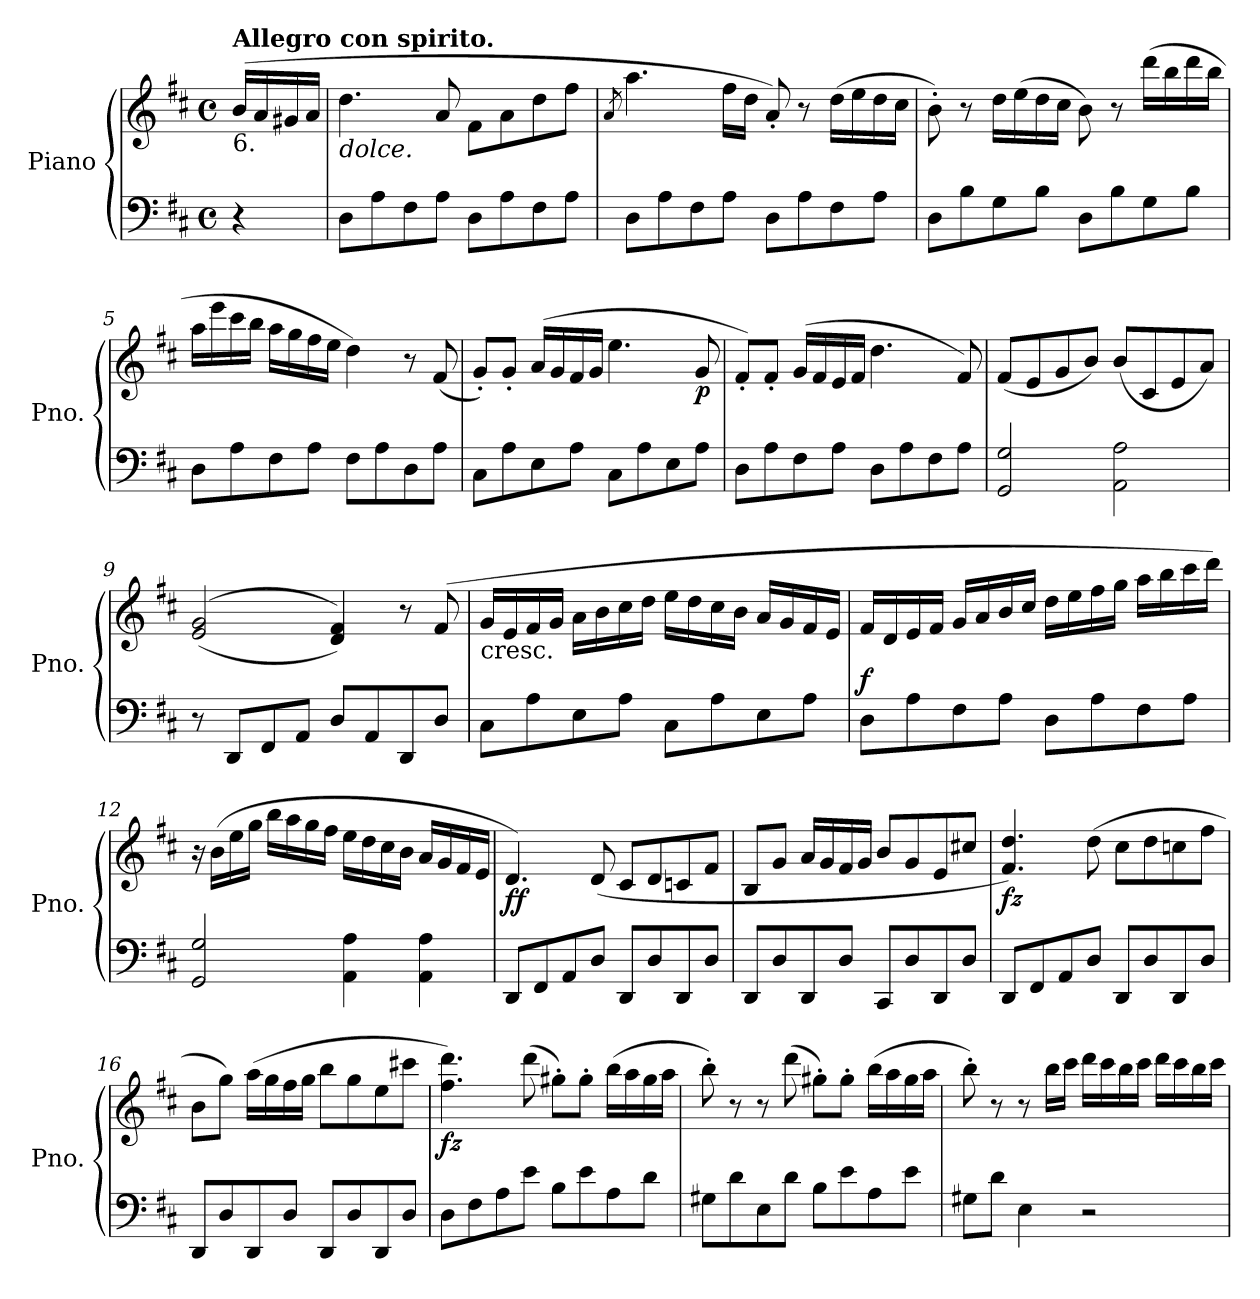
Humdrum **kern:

**kern	**kern	**dynam
*part1	*part1	*part1
*staff2	*staff1	*staff1/2
*I"Piano	*	*
*I'Pno.	*	*
*clefF4	*clefG2	*
*k[f#c#]	*k[f#c#]	*
*M4/4	*M4/4	*
*met(c)	*met(c)	*
=1	=1	=1
!	!LO:TX:a:B:t=Allegro con spirito.	!
!	!LO:TX:b:t=6.	!
4r	(>16b/LL	.
.	16a/	.
.	16g#X/	.
.	16a/JJ	.
=2	=2	=2
!	!LO:TX:b:i:t=dolce.	!
8D<\L	4.dd\	.
8A\	.	.
8F#\	.	.
8A\J	8a/	.
8D\L	8f#\L	.
8A\	8a\	.
8F#\	8dd\	.
8A\J	8ff#\J	.
=3	=3	=3
.	8qa/	.
8D\L	4.aa\	.
8A\	.	.
8F#\	.	.
8A\J	16ff#\LL	.
.	16dd\JJ	.
8D\L	8a'/)	.
8A\	8r	.
8F#\	(>16dd\LL	.
.	16ee\	.
8A\J	16dd\	.
.	16cc#\JJ	.
!!LO:LB:g=z
=4	=4	=4
8D\L	8b'\)	.
8B\	8r	.
8G<\	16dd\LL	.
.	(>16ee\	.
8B\J	16dd\	.
.	16cc#\JJ	.
8D\L	8b\)	.
8B\	8r	.
8G\	(>16ddd\LL	.
.	16bb\	.
8B\J	16ddd\	.
.	16bb\JJ	.
=5	=5	=5
8D\L	16aa\LL	.
.	16eee\	.
8A\	16ccc#\	.
.	16bb\JJ	.
8F#\	16aa\LL	.
.	16gg\	.
8A\J	16ff#\	.
.	16ee\JJ	.
8F#<\L	4dd\)	.
8A\	.	.
8D<\	8r	.
8A\J	(<8f#/	.
=6	=6	=6
8C#<\L	8g'/L)	.
8A\	8g'/J	.
8E<\	(>16a/LL	.
.	16g/	.
8A\J	16f#/	.
.	16g/JJ	.
8C#\L	4.ee\	.
8A\	.	.
8E\	.	.
!	!	!LO:DY:b
8A\J	8g/	p
!!LO:LB:g=z
=7	=7	=7
8D<\L	8f#'/L)	.
8A\	8f#'/J	.
8F#\	(>16g/LL	.
.	16f#/	.
8A\J	16e/	.
.	16f#/JJ	.
8D\L	4.dd\	.
8A\	.	.
8F#\	.	.
8A\J	8f#/)	.
=8	=8	=8
2GG/ 2G/	(<8f#/L	.
.	8e/	.
.	8g/	.
.	8b/J)	.
2AA\ 2A\	(<8b/L	.
.	8c#/	.
.	8e/	.
.	8a/J)	.
=9	=9	=9
8r	(>(<2e/ 2g/	.
8DD/L	.	.
8FF#</	.	.
8AA</J	.	.
8D/L	4d/ 4f#/))	.
8AA/	.	.
8DD/	8r	.
8D/J	(>8f#/	.
!!LO:LB:g=z
=10	=10	=10
!	!LO:TX:b:t=cresc.	!
8C#<\L	16g/LL	.
.	16e/	.
8A\	16f#/	.
.	16g/JJ	.
8E\	16a\LL	.
.	16b\	.
8A\J	16cc#\	.
.	16dd\JJ	.
8C#\L	16ee\LL	.
.	16dd\	.
8A\	16cc#\	.
.	16b\JJ	.
8E\	16a/LL	.
.	16g/	.
8A\J	16f#/	.
.	16e/JJ	.
=11	=11	=11
!	!	!LO:DY:a=2
8D<\L	16f#/LL	f
.	16d/	.
8A\	16e/	.
.	16f#/JJ	.
8F#\	16g/LL	.
.	16a/	.
8A\J	16b/	.
.	16cc#/JJ	.
8D\L	16dd\LL	.
.	16ee\	.
8A\	16ff#\	.
.	16gg\JJ	.
8F#\	16aa\LL	.
.	16bb\	.
8A\J	16ccc#\	.
.	16ddd\JJ)	.
=12	=12	=12
2GG/ 2G/	16r	.
.	(>16b\LL	.
.	16ee\	.
.	16gg\JJ	.
.	16bb\LL	.
.	16aa\	.
.	16gg\	.
.	16ff#\JJ	.
4AA\ 4A\	16ee\LL	.
.	16dd\	.
.	16cc#\	.
.	16b\JJ	.
4AA\ 4A\	16a/LL	.
.	16g/	.
.	16f#/	.
.	16e/JJ	.
!!LO:LB:g=z
=13	=13	=13
!	!	!LO:DY:b
8DD/L	4.d/)	ff
8FF#/	.	.
8AA/	.	.
8D/J	(<8d/	.
8DD/L	8c#/L	.
8D/	8d/	.
8DD/	8cn/	.
8D/J	8f#/J	.
=14	=14	=14
8DD/L	8B/L	.
8D/	8g/J	.
8DD/	16a/LL	.
.	16g/	.
8D/J	16f#/	.
.	16g/JJ	.
8CC#/L	8b/L	.
8D/	8g/	.
8DD/	8e/	.
8D/J	8cc#X/J	.
=15	=15	=15
!	!	!LO:DY:b
8DD/L	4.f#/ 4.dd/)	fz
8FF#/	.	.
8AA/	.	.
8D/J	(>8dd\	.
8DD/L	8cc#\L	.
8D/	8dd\	.
8DD/	8ccn\	.
8D/J	8ff#\J	.
=16	=16	=16
8DD/L	8b\L	.
8D/	8gg\J)	.
8DD/	(>16aa\LL	.
.	16gg\	.
8D/J	16ff#\	.
.	16gg\JJ	.
8DD/L	8bb\L	.
8D/	8gg\	.
8DD/	8ee\	.
8D/J	8ccc#X\J	.
!!LO:LB:g=z
=17	=17	=17
!	!	!LO:DY:b
8D<\L	4.ff#\ 4.ddd\)	fz
8F#<\	.	.
8A\	.	.
8e\J	(>8ddd\	.
8B<\L	8gg#X'\L)	.
8e\	8gg#'\J	.
8A<\	(>16bb\LL	.
.	16aa\	.
8d\J	16gg#\	.
.	16aa\JJ	.
=18	=18	=18
8G#X<\L	8bb'\)	.
8d\	8r	.
8E\	8r	.
8d\J	(>8ddd\	.
8B\L	8gg#X'\L)	.
8e\	8gg#'\J	.
8A\	(>16bb\LL	.
.	16aa\	.
8e\J	16gg#\	.
.	16aa\JJ	.
=19	=19	=19
8G#X\L	8bb'\)	.
8d\J	8r	.
4E\	8r	.
.	16bb\LL	.
.	16ccc#\JJ	.
2r	16ddd\LL	.
.	16ccc#\	.
.	16bb\	.
.	16ccc#\JJ	.
.	16ddd\LL	.
.	16ccc#\	.
.	16bb\	.
.	16ccc#\JJ	.
=	=	=
*-	*-	*-
